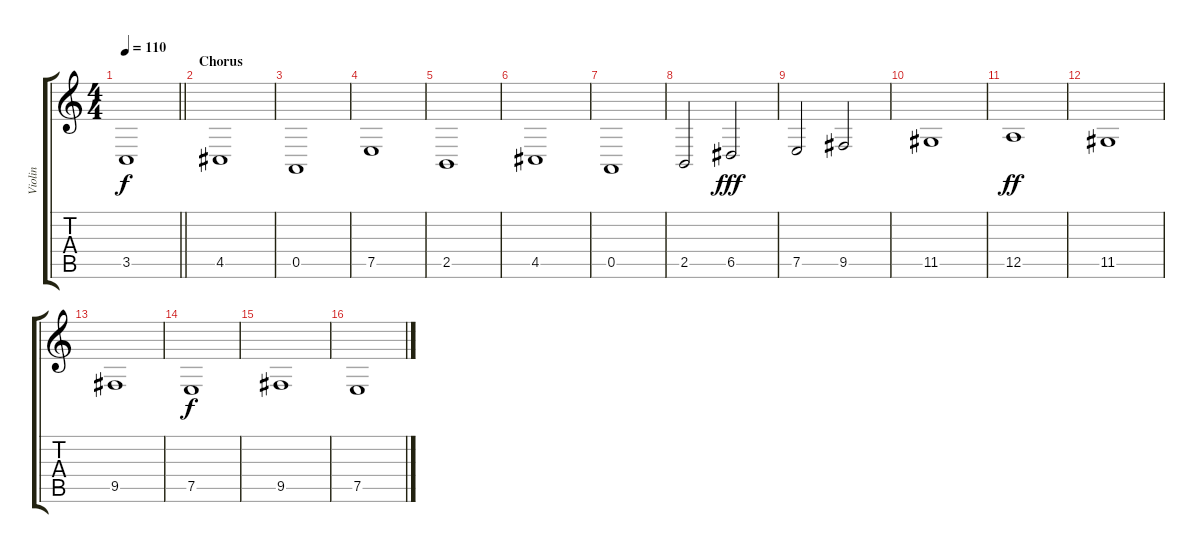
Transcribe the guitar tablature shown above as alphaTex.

\track ("Violin" "Violin") {instrument stringensemble2}
\staff {score tabs}
\tuning (E4 B3 G3 D3 A2 E2) {hide}
\ts (4 4)
\tempo 110
\clef g2
\barLineRight lightlight
\ks c
3.5{t}.1{dy f} |
\section ("" "Chorus")
4.5.1{volume 16} |
0.5.1 |
7.5.1 |
2.5.1 |
4.5.1 |
0.5.1 |
2.5.2 6.5.2{dy fff} |
7.5.2 9.5.2 |
11.5.1 |
12.5.1{dy ff} |
11.5.1 |
9.5.1 |
7.5.1{dy f} |
9.5.1 |
7.5.1
